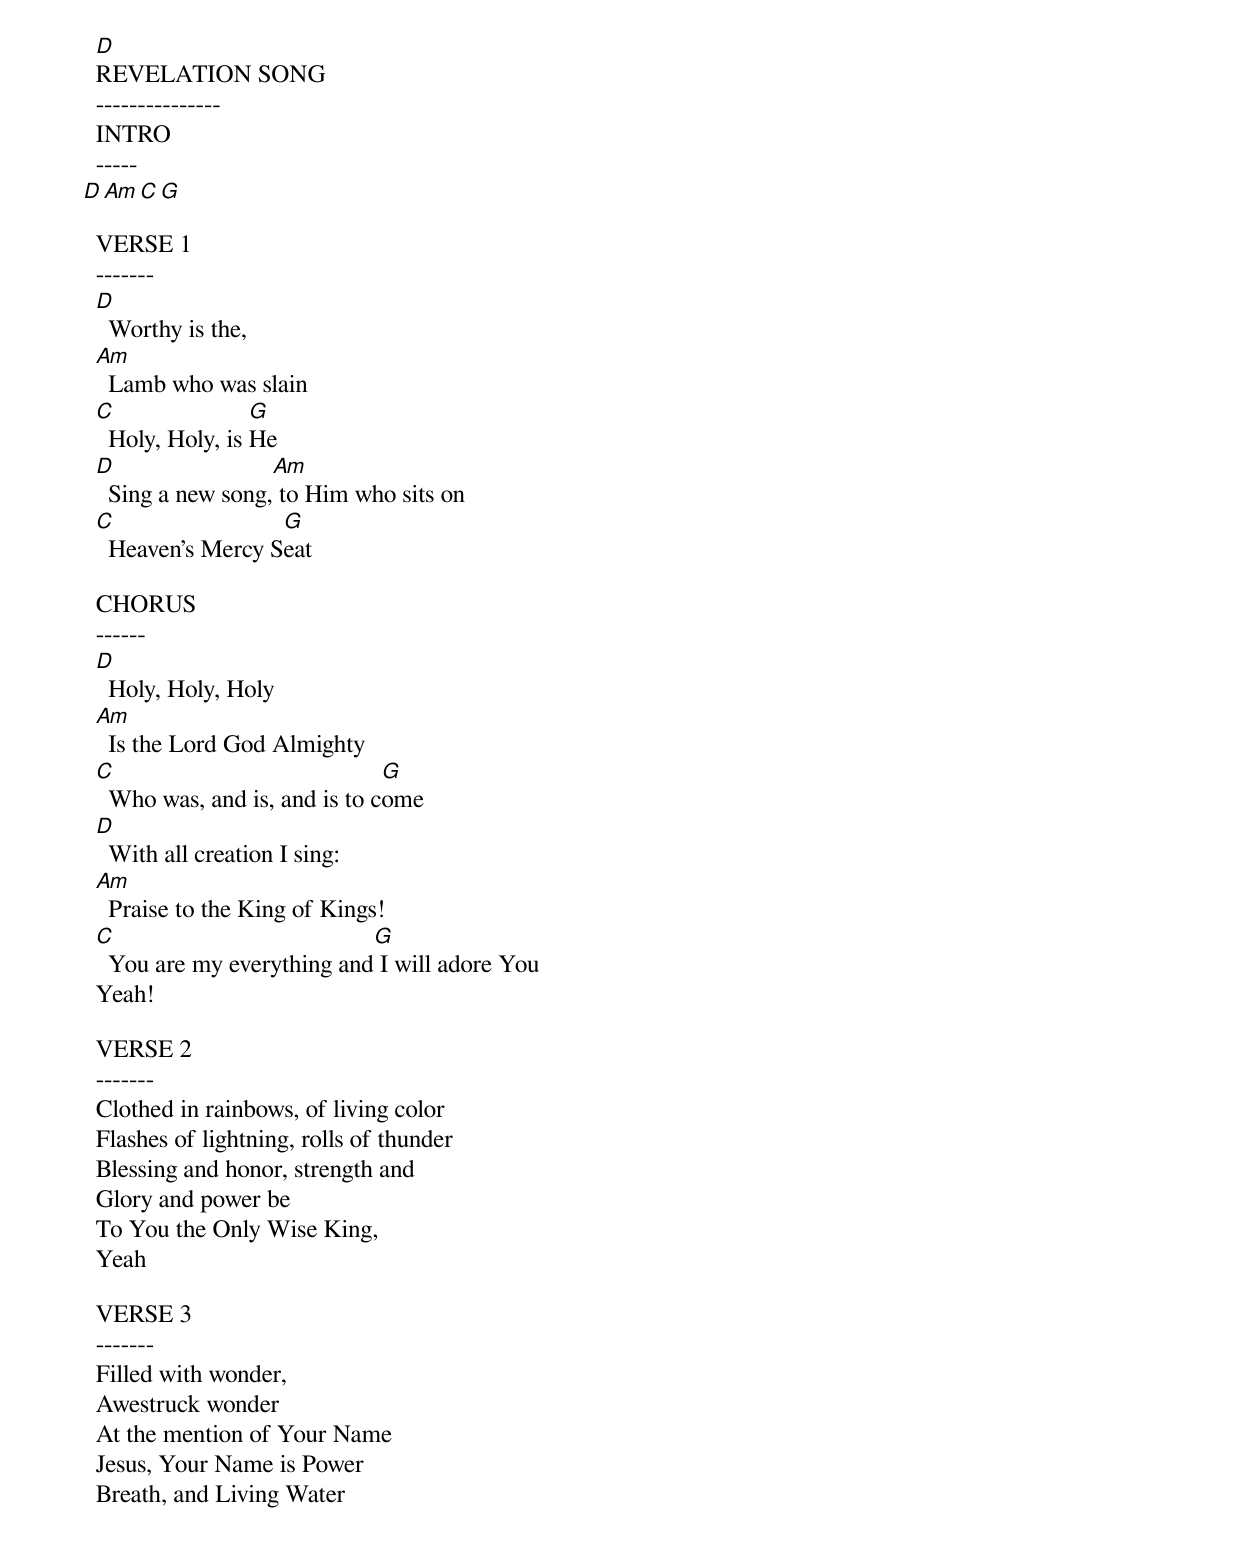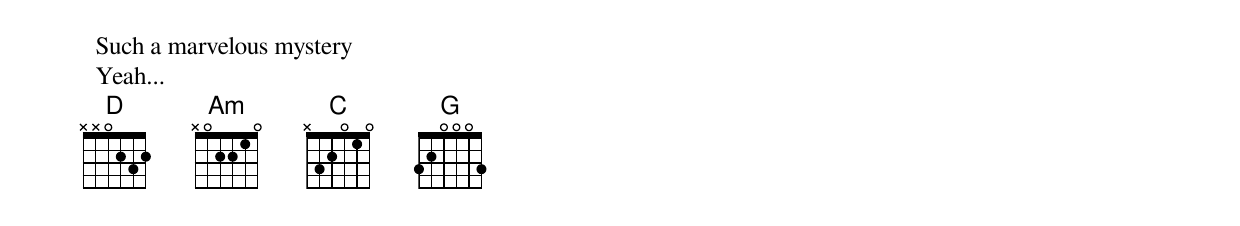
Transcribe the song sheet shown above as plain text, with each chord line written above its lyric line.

  D
  REVELATION SONG
  ---------------
  INTRO
  -----
  D  Am  C  G

  VERSE 1
  -------
  D
    Worthy is the,
  Am
    Lamb who was slain
  C                G
    Holy, Holy, is He
  D                 Am
    Sing a new song, to Him who sits on
  C                 G
    Heaven's Mercy Seat

  CHORUS
  ------
  D
    Holy, Holy, Holy
  Am
    Is the Lord God Almighty
  C                             G
    Who was, and is, and is to come
  D
    With all creation I sing:
  Am
    Praise to the King of Kings!
  C                          G
    You are my everything and I will adore You
  Yeah!

  VERSE 2
  -------
  Clothed in rainbows, of living color
  Flashes of lightning, rolls of thunder
  Blessing and honor, strength and
  Glory and power be
  To You the Only Wise King,
  Yeah

  VERSE 3
  -------
  Filled with wonder,
  Awestruck wonder
  At the mention of Your Name
  Jesus, Your Name is Power
  Breath, and Living Water
  Such a marvelous mystery
  Yeah...
